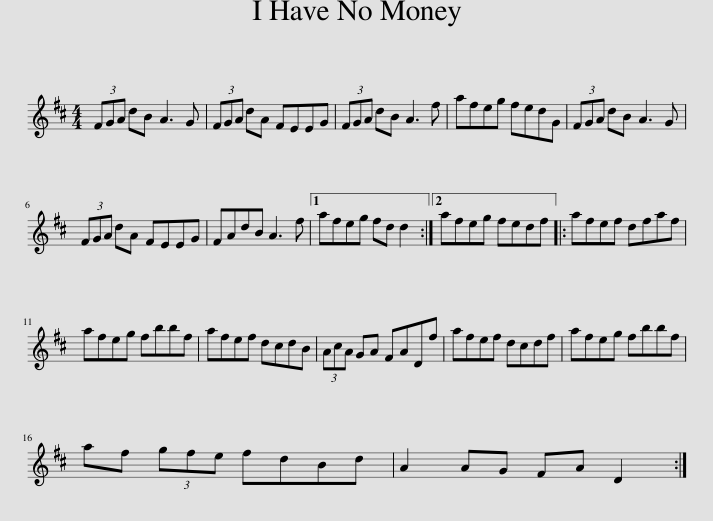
X:1
L:1/8
M:4/4
I:linebreak $
K:D
V:1 treble
V:1
 (3FGA dB A3 G | (3FGA dA FEEG | (3FGA dB A3 f | afeg fedG | (3FGA dB A3 G |$ %5
 (3FGA dA FEEG | FAdB A3 f |1 afeg fd d2 :|2 afeg fedf |: afef dfaf |$ %10
 afeg fbbf | afef dcdB | (3AcA GA FADf | afef dcdf | afeg fbbf |$ %15
 af (3gfe fdBd | A2 AG FA D2 :| %17
